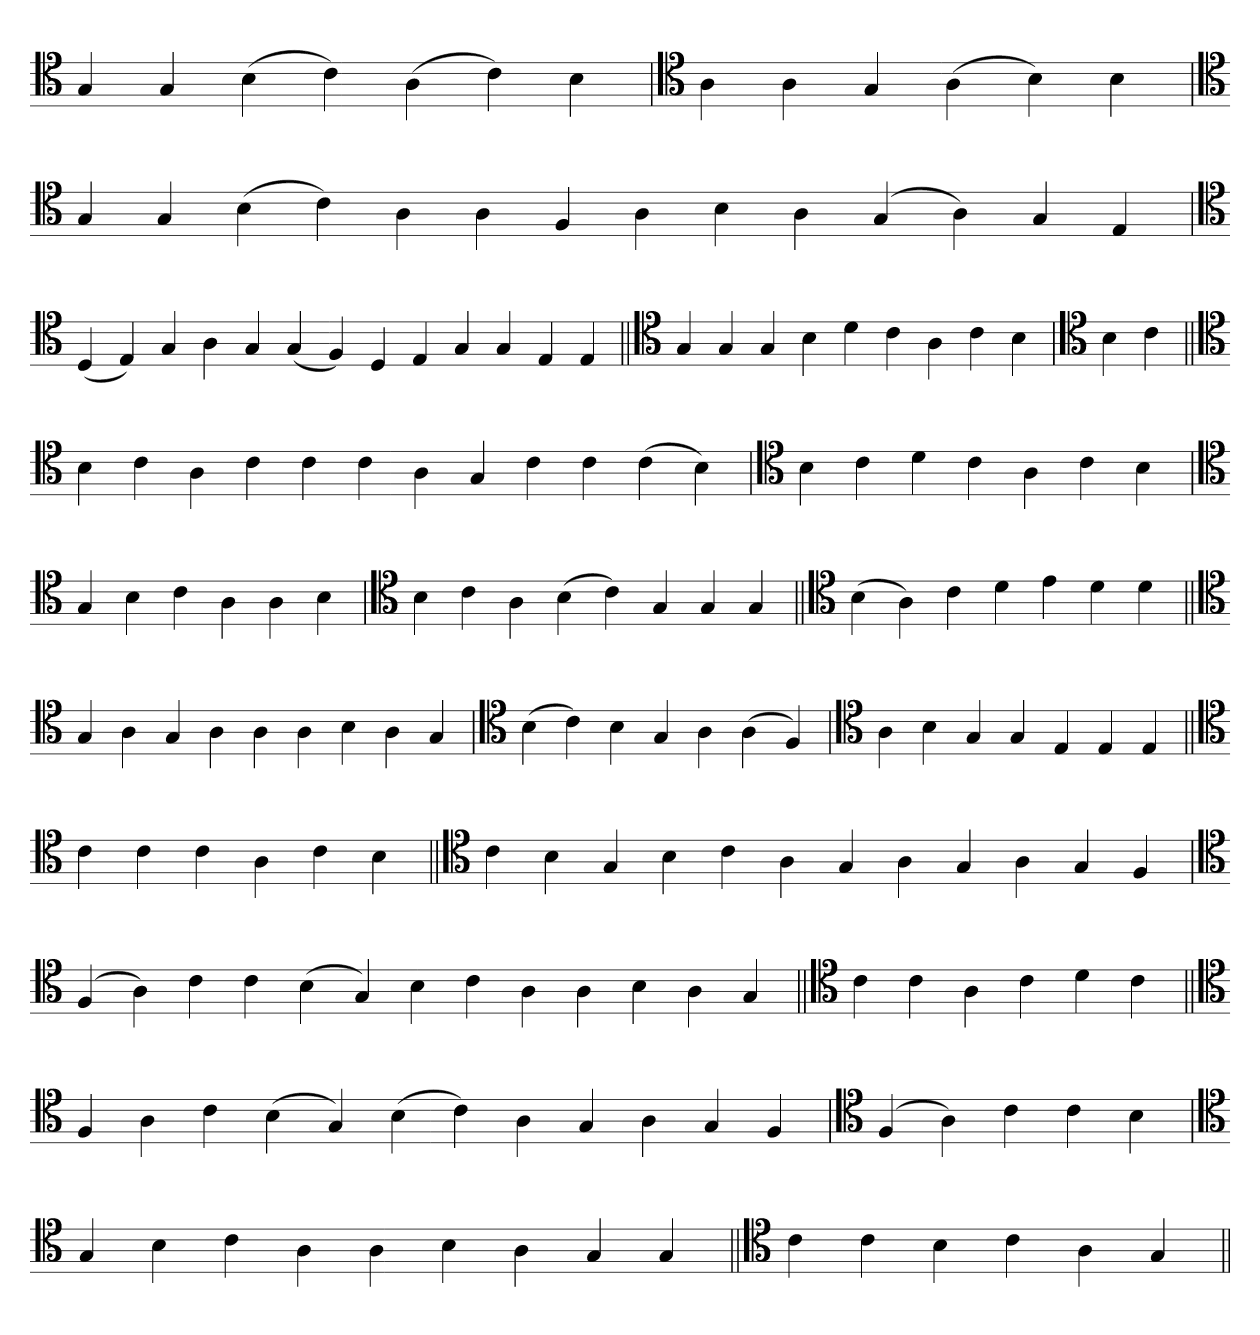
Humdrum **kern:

**kern
*part1
*staff1
*clefC4
=
4G
4G
(4B
4c)
(4A
4c)
4B
=`
*clefC4
4A
4A
4G
(4A
4B)
4B
='
*clefC4
4G
4G
(4B
4c)
4A
4A
4F
4A
4B
4A
(4G
4A)
4G
4E
='
*clefC4
(4D
4E)
4G
4A
4G
(4G
4F)
4D
4E
4G
4G
4E
4E
=||
*clefC4
4G
4G
4G
4B
4d
4c
4A
4c
4B
=`
*clefC4
4B
4c
=||
*clefC4
4B
4c
4A
4c
4c
4c
4A
4G
4c
4c
(4c
4B)
='
*clefC4
4B
4c
4d
4c
4A
4c
4B
=`
*clefC4
4G
4B
4c
4A
4A
4B
=`
*clefC4
4B
4c
4A
(4B
4c)
4G
4G
4G
=||
*clefC4
(4B
4A)
4c
4d
4e
4d
4d
=||
*clefC4
4G
4A
4G
4A
4A
4A
4B
4A
4G
='
*clefC4
(4B
4c)
4B
4G
4A
(4A
4F)
=`
*clefC4
4A
4B
4G
4G
4E
4E
4E
=||
*clefC4
4c
4c
4c
4A
4c
4B
=||
*clefC4
4c
4B
4G
4B
4c
4A
4G
4A
4G
4A
4G
4F
='
*clefC4
(4F
4A)
4c
4c
(4B
4G)
4B
4c
4A
4A
4B
4A
4G
=||
*clefC4
4c
4c
4A
4c
4d
4c
=||
*clefC4
4F
4A
4c
(4B
4G)
(4B
4c)
4A
4G
4A
4G
4F
='
*clefC4
(4F
4A)
4c
4c
4B
=`
*clefC4
4G
4B
4c
4A
4A
4B
4A
4G
4G
=||
*clefC4
4c
4c
4B
4c
4A
4G
=||
*-
